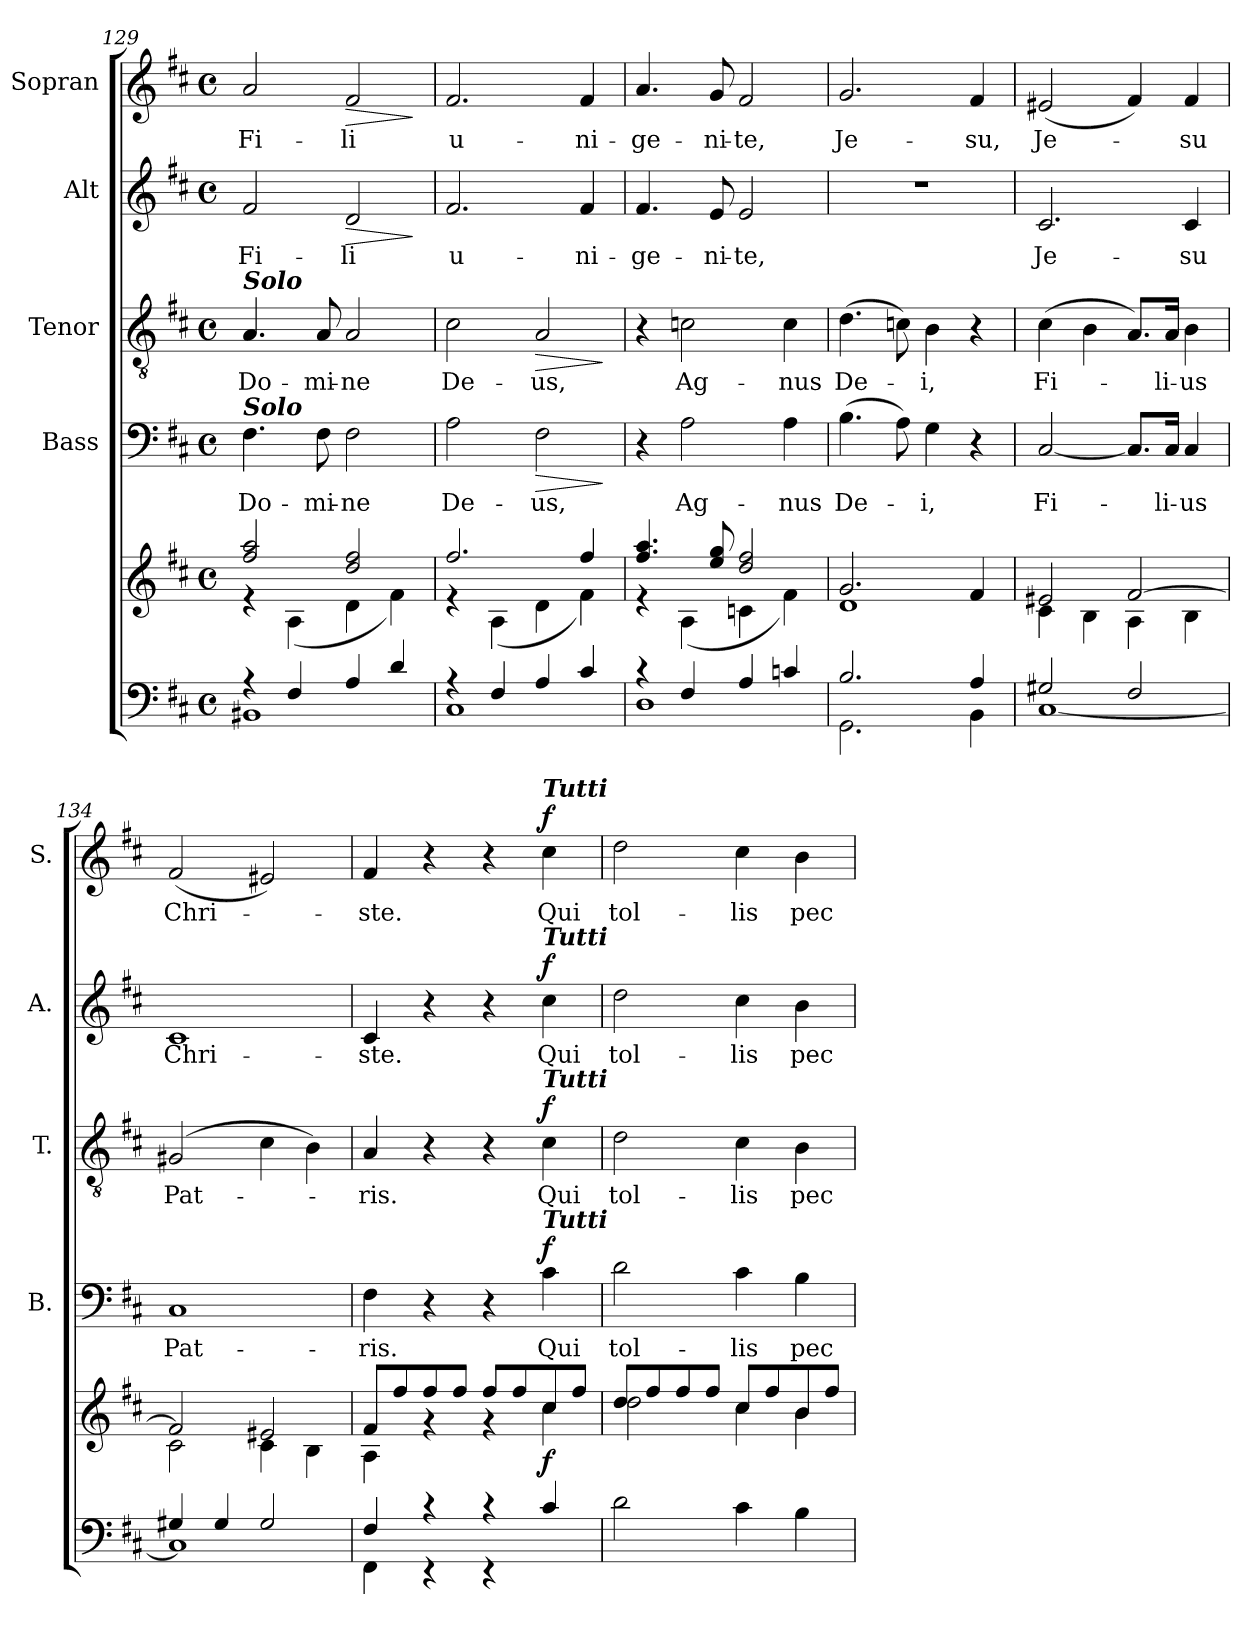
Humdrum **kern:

**kern	**kern	**dynam	**kern	**text	**dynam	**kern	**text	**dynam	**kern	**text	**dynam	**kern	**text	**dynam
*part5	*part5	*part5	*part4	*part4	*part4	*part3	*part3	*part3	*part2	*part2	*part2	*part1	*part1	*part1
*staff6	*staff5	*staff5/6	*staff4	*staff4	*staff4	*staff3	*staff3	*staff3	*staff2	*staff2	*staff2	*staff1	*staff1	*staff1
*	*	*	*I"Bass	*	*	*I"Tenor	*	*	*I"Alt	*	*	*I"Sopran	*	*
*	*	*	*I'B.	*	*	*I'T.	*	*	*I'A.	*	*	*I'S.	*	*
*clefF4	*clefG2	*	*clefF4	*	*	*clefGv2	*	*	*clefG2	*	*	*clefG2	*	*
*k[f#c#]	*k[f#c#]	*	*k[f#c#]	*	*	*k[f#c#]	*	*	*k[f#c#]	*	*	*k[f#c#]	*	*
*D:	*D:	*	*D:	*	*	*D:	*	*	*D:	*	*	*D:	*	*
*M4/4	*M4/4	*	*M4/4	*	*	*M4/4	*	*	*M4/4	*	*	*M4/4	*	*
*met(c)	*met(c)	*	*met(c)	*	*	*met(c)	*	*	*met(c)	*	*	*met(c)	*	*
=129	=129	=129	=129	=129	=129	=129	=129	=129	=129	=129	=129	=129	=129	=129
*^	*^	*	*	*	*	*	*	*	*	*	*	*	*	*
!	!	!	!	!	!	!	!	!LO:TX:a:Bi:t=Solo	!	!	!	!	!	!	!	!
!	!	!	!	!	!LO:TX:a:Bi:t=Solo	!	!	!	!	!	!	!	!	!	!	!
!	!	!	!	!	!	!LO:LY:b	!	!	!LO:LY:b	!	!	!LO:LY:b	!	!	!LO:LY:b	!
4rA	1BB#X	2ff#/ 2aa/	4rd	.	4.F#\	Do-	.	4.A/	Do-	.	2f#/	Fi-	.	2a/	Fi-	.
4F#/	.	.	(<4A\	.	.	.	.	.	.	.	.	.	.	.	.	.
!	!	!	!	!	!	!LO:LY:b	!	!	!LO:LY:b	!	!	!	!	!	!	!
.	.	.	.	.	8F#\	-mi-	.	8A/	-mi-	.	.	.	.	.	.	.
!	!	!	!	!	!	!LO:LY:b	!	!	!LO:LY:b	!	!	!LO:LY:b	!LO:HP:b	!	!LO:LY:b	!LO:HP:b
4A/	.	2dd/ 2ff#/	4d\	.	2F#\	-ne	.	2A/	-ne	.	2d/	-li	>	2f#/	-li	>
4d/	.	.	4f#\)	.	.	.	.	.	.	.	.	.	.	.	.	.
*v	*v	*	*	*	*	*	*	*	*	*	*	*	*	*	*	*
*	*v	*v	*	*	*	*	*	*	*	*	*	*	*	*	*
.	.	.	.	.	.	.	.	.	.	.	]	.	.	]
=130	=130	=130	=130	=130	=130	=130	=130	=130	=130	=130	=130	=130	=130	=130
*^	*^	*	*	*	*	*	*	*	*	*	*	*	*	*
!	!	!	!	!	!	!LO:LY:b	!	!	!LO:LY:b	!	!	!LO:LY:b	!	!	!LO:LY:b	!
4rA	1C#	2.ff#/	4rd	.	2A\	De-	.	2c#\	De-	.	2.f#/	u-	.	2.f#/	u-	.
4F#/	.	.	(<4A\	.	.	.	.	.	.	.	.	.	.	.	.	.
!	!	!	!	!	!	!LO:LY:b	!LO:HP:b	!	!LO:LY:b	!LO:HP:b	!	!	!	!	!	!
4A/	.	.	4d\	.	2F#\	-us,	>	2A/	-us,	>	.	.	.	.	.	.
!	!	!	!	!	!	!	!	!	!	!	!	!LO:LY:b	!	!	!LO:LY:b	!
4c#/	.	4ff#/	4f#\)	.	.	.	.	.	.	.	4f#/	-ni-	.	4f#/	-ni-	.
*v	*v	*	*	*	*	*	*	*	*	*	*	*	*	*	*	*
*	*v	*v	*	*	*	*	*	*	*	*	*	*	*	*	*
.	.	.	.	.	]	.	.	]	.	.	.	.	.	.
!!LO:PB:g=z
=131	=131	=131	=131	=131	=131	=131	=131	=131	=131	=131	=131	=131	=131	=131
*^	*^	*	*	*	*	*	*	*	*	*	*	*	*	*
!	!	!	!	!	!	!	!	!	!	!	!	!LO:LY:b	!	!	!LO:LY:b	!
4rB	1D	4.ff#/ 4.aa/	4re	.	4r	.	.	4r	.	.	4.f#/	-ge-	.	4.a/	-ge-	.
!	!	!	!	!	!	!LO:LY:b	!	!	!LO:LY:b	!	!	!	!	!	!	!
4F#/	.	.	(<4A\	.	2A\	Ag-	.	2cn\	Ag-	.	.	.	.	.	.	.
!	!	!	!	!	!	!	!	!	!	!	!	!LO:LY:b	!	!	!LO:LY:b	!
.	.	8ee/ 8gg/	.	.	.	.	.	.	.	.	8e/	-ni-	.	8g/	-ni-	.
!	!	!	!	!	!	!	!	!	!	!	!	!LO:LY:b	!	!	!LO:LY:b	!
4A/	.	2dd/ 2ff#/	4cn\	.	.	.	.	.	.	.	2e/	-te,	.	2f#/	-te,	.
!	!	!	!	!	!	!LO:LY:b	!	!	!LO:LY:b	!	!	!	!	!	!	!
4cn/	.	.	4f#\)	.	4A\	-nus	.	4c\	-nus	.	.	.	.	.	.	.
=132	=132	=132	=132	=132	=132	=132	=132	=132	=132	=132	=132	=132	=132	=132	=132	=132
!	!	!	!	!	!	!LO:LY:b	!	!	!LO:LY:b	!	!	!	!	!	!LO:LY:b	!
2.B/	2.GG\	2.g/	1d	.	(>4.B\	De-	.	(>4.d\	De-	.	1r	.	.	2.g/	Je-	.
.	.	.	.	.	8A\)	.	.	8cn\)	.	.	.	.	.	.	.	.
!	!	!	!	!	!	!LO:LY:b	!	!	!LO:LY:b	!	!	!	!	!	!	!
.	.	.	.	.	4G\	-i,	.	4B\	-i,	.	.	.	.	.	.	.
!	!	!	!	!	!	!	!	!	!	!	!	!	!	!	!LO:LY:b	!
4A/	4BB\	4f#/	.	.	4r	.	.	4r	.	.	.	.	.	4f#/	-su,	.
=133	=133	=133	=133	=133	=133	=133	=133	=133	=133	=133	=133	=133	=133	=133	=133	=133
!	!	!	!	!	!	!LO:LY:b	!	!	!LO:LY:b	!	!	!LO:LY:b	!	!	!LO:LY:b	!
2G#X/	[<1C#	2e#X/	4c#\	.	[2C#/	Fi-	.	(>4c#\	Fi-	.	2.c#/	Je-	.	(<2e#X/	Je-	.
.	.	.	4B\	.	.	.	.	4B\	.	.	.	.	.	.	.	.
2F#/	.	[>2f#/	4A\	.	8.C#/L]	.	.	8.A/L)	.	.	.	.	.	4f#/)	.	.
!	!	!	!	!	!	!LO:LY:b	!	!	!LO:LY:b	!	!	!	!	!	!	!
.	.	.	.	.	16C#/Jk	-li-	.	16A/Jk	-li-	.	.	.	.	.	.	.
!	!	!	!	!	!	!LO:LY:b	!	!	!LO:LY:b	!	!	!LO:LY:b	!	!	!LO:LY:b	!
.	.	.	4B\	.	4C#/	-us	.	4B\	-us	.	4c#/	-su	.	4f#/	-su	.
=134	=134	=134	=134	=134	=134	=134	=134	=134	=134	=134	=134	=134	=134	=134	=134	=134
!	!	!	!	!	!	!LO:LY:b	!	!	!LO:LY:b	!	!	!LO:LY:b	!	!	!LO:LY:b	!
4G#X/	1C#]	2f#/]	2c#\	.	1C#	Pat-	.	(2G#X/	Pat-	.	1c#	Chri-	.	(<2f#/	Chri-	.
4G#/	.	.	.	.	.	.	.	.	.	.	.	.	.	.	.	.
2G#/	.	2e#X/	4c#\	.	.	.	.	4c#\	.	.	.	.	.	2e#X/)	.	.
.	.	.	4B\	.	.	.	.	4B\)	.	.	.	.	.	.	.	.
=135	=135	=135	=135	=135	=135	=135	=135	=135	=135	=135	=135	=135	=135	=135	=135	=135
!	!	!	!	!	!	!LO:LY:b	!	!	!LO:LY:b	!	!	!LO:LY:b	!	!	!LO:LY:b	!
4F#/	4FF#\	8f#/L	4A\	.	4F#\	-ris.	.	4A/	-ris.	.	4c#/	-ste.	.	4f#/	-ste.	.
.	.	8ff#/	.	.	.	.	.	.	.	.	.	.	.	.	.	.
4r	4r	8ff#/	4rf	.	4r	.	.	4r	.	.	4r	.	.	4r	.	.
.	.	8ff#/J	.	.	.	.	.	.	.	.	.	.	.	.	.	.
4r	4r	8ff#/L	4rf	.	4r	.	.	4r	.	.	4r	.	.	4r	.	.
.	.	8ff#/	.	.	.	.	.	.	.	.	.	.	.	.	.	.
!	!	!	!	!	!	!	!	!	!	!	!	!	!	!LO:TX:a:Bi:t=Tutti	!	!
!	!	!	!	!	!	!	!	!	!	!	!LO:TX:a:Bi:t=Tutti	!	!	!	!	!
!	!	!	!	!	!	!	!	!LO:TX:a:Bi:t=Tutti	!	!	!	!	!	!	!	!
!	!	!	!	!	!LO:TX:a:Bi:t=Tutti	!	!	!	!	!	!	!	!	!	!	!
!	!	!	!	!LO:DY:b	!	!LO:LY:b	!LO:DY:a	!	!LO:LY:b	!LO:DY:a	!	!LO:LY:b	!LO:DY:a	!	!LO:LY:b	!LO:DY:a
4c#/	4ryy	8cc#/	4cc#\	f	4c#\	Qui	f	4c#\	Qui	f	4cc#\	Qui	f	4cc#\	Qui	f
.	.	8ff#/J	.	.	.	.	.	.	.	.	.	.	.	.	.	.
*v	*v	*	*	*	*	*	*	*	*	*	*	*	*	*	*	*
!!LO:LB:g=z
=136	=136	=136	=136	=136	=136	=136	=136	=136	=136	=136	=136	=136	=136	=136	=136
!	!	!	!	!	!LO:LY:b	!	!	!LO:LY:b	!	!	!LO:LY:b	!	!	!LO:LY:b	!
2d\	8dd/L	2dd\	.	2d\	tol-	.	2d\	tol-	.	2dd\	tol-	.	2dd\	tol-	.
.	8ff#/	.	.	.	.	.	.	.	.	.	.	.	.	.	.
.	8ff#/	.	.	.	.	.	.	.	.	.	.	.	.	.	.
.	8ff#/J	.	.	.	.	.	.	.	.	.	.	.	.	.	.
!	!	!	!	!	!LO:LY:b	!	!	!LO:LY:b	!	!	!LO:LY:b	!	!	!LO:LY:b	!
4c#\	8cc#/L	4cc#\	.	4c#\	-lis	.	4c#\	-lis	.	4cc#\	-lis	.	4cc#\	-lis	.
.	8ff#/	.	.	.	.	.	.	.	.	.	.	.	.	.	.
!	!	!	!	!	!LO:LY:b	!	!	!LO:LY:b	!	!	!LO:LY:b	!	!	!LO:LY:b	!
4B\	8b/	4b\	.	4B\	pec-	.	4B\	pec-	.	4b\	pec-	.	4b\	pec-	.
.	8ff#/J	.	.	.	.	.	.	.	.	.	.	.	.	.	.
*	*v	*v	*	*	*	*	*	*	*	*	*	*	*	*	*
=	=	=	=	=	=	=	=	=	=	=	=	=	=	=
*-	*-	*-	*-	*-	*-	*-	*-	*-	*-	*-	*-	*-	*-	*-
